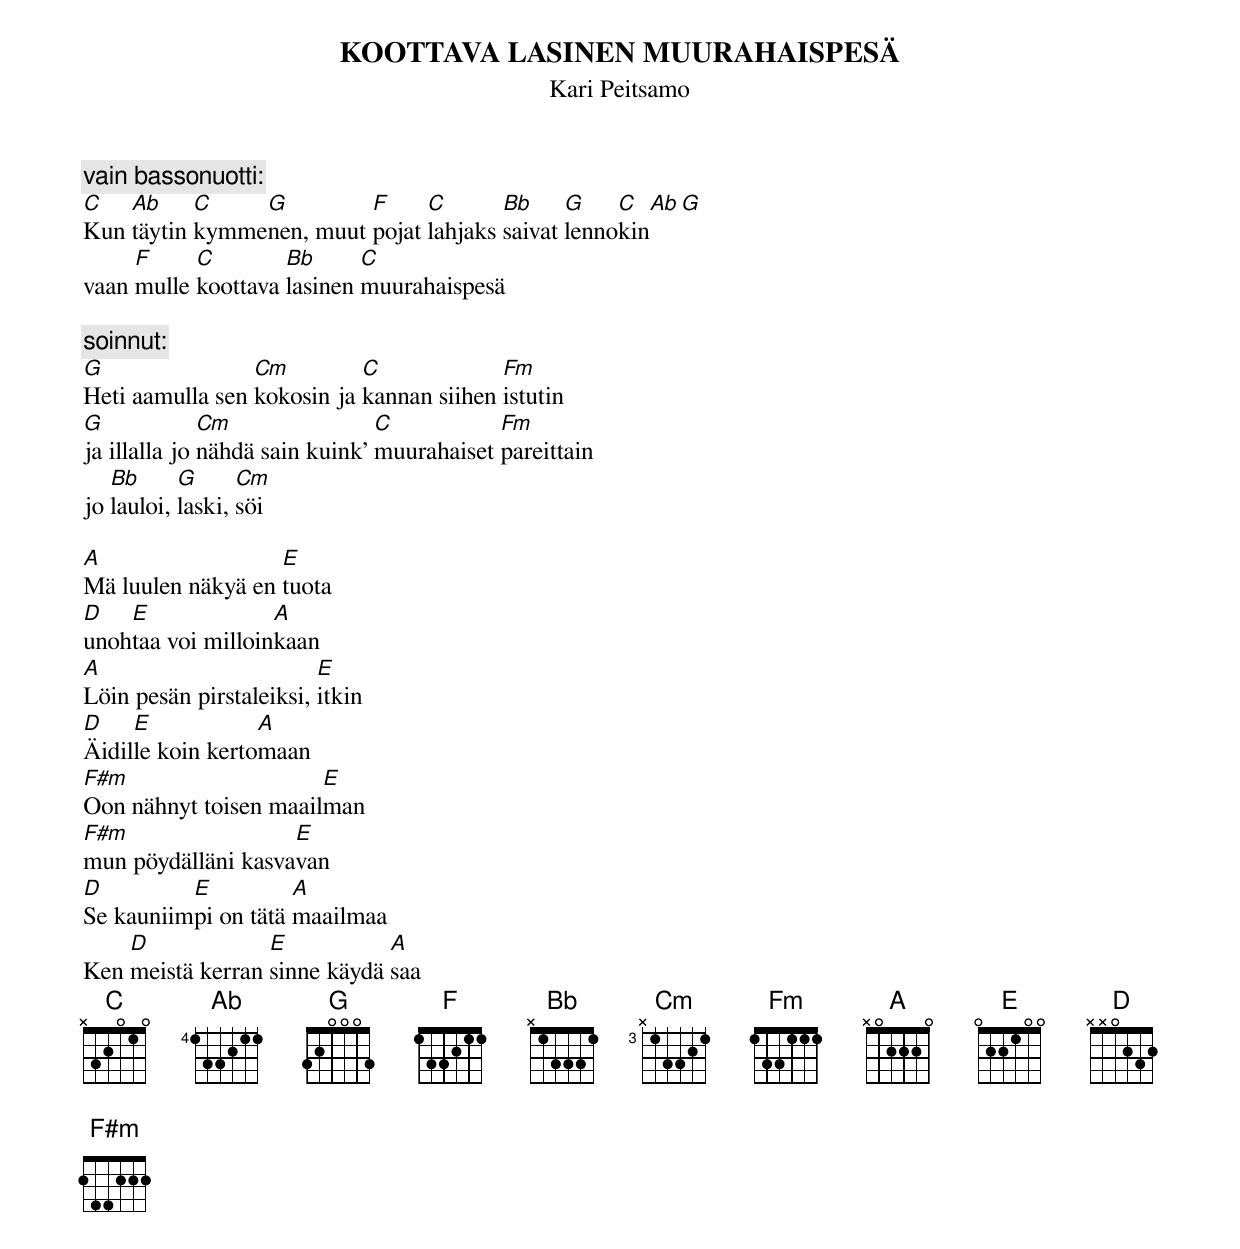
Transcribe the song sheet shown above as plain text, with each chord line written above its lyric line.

KOOTTAVA LASINEN MUURAHAISPESÄ
Kari Peitsamo

[vain bassonuotti:]
C   Ab     C    G         F     C       Bb     G    C   Ab G
Kun täytin kymmenen, muut pojat lahjaks saivat lennokin
     F     C        Bb      C
vaan mulle koottava lasinen muurahaispesä

[soinnut:]
G                Cm         C             Fm
Heti aamulla sen kokosin ja kannan siihen istutin
G             Cm                C           Fm
ja illalla jo nähdä sain kuink' muurahaiset pareittain
   Bb      G      Cm
jo lauloi, laski, söi

A                  E
Mä luulen näkyä en tuota
D   E              A
unohtaa voi milloinkaan
A                        E
Löin pesän pirstaleiksi, itkin
D    E            A
Äidille koin kertomaan
F#m                    E
Oon nähnyt toisen maailman
F#m                 E
mun pöydälläni kasvavan
D         E          A
Se kauniimpi on tätä maailmaa
    D             E           A
Ken meistä kerran sinne käydä saa
